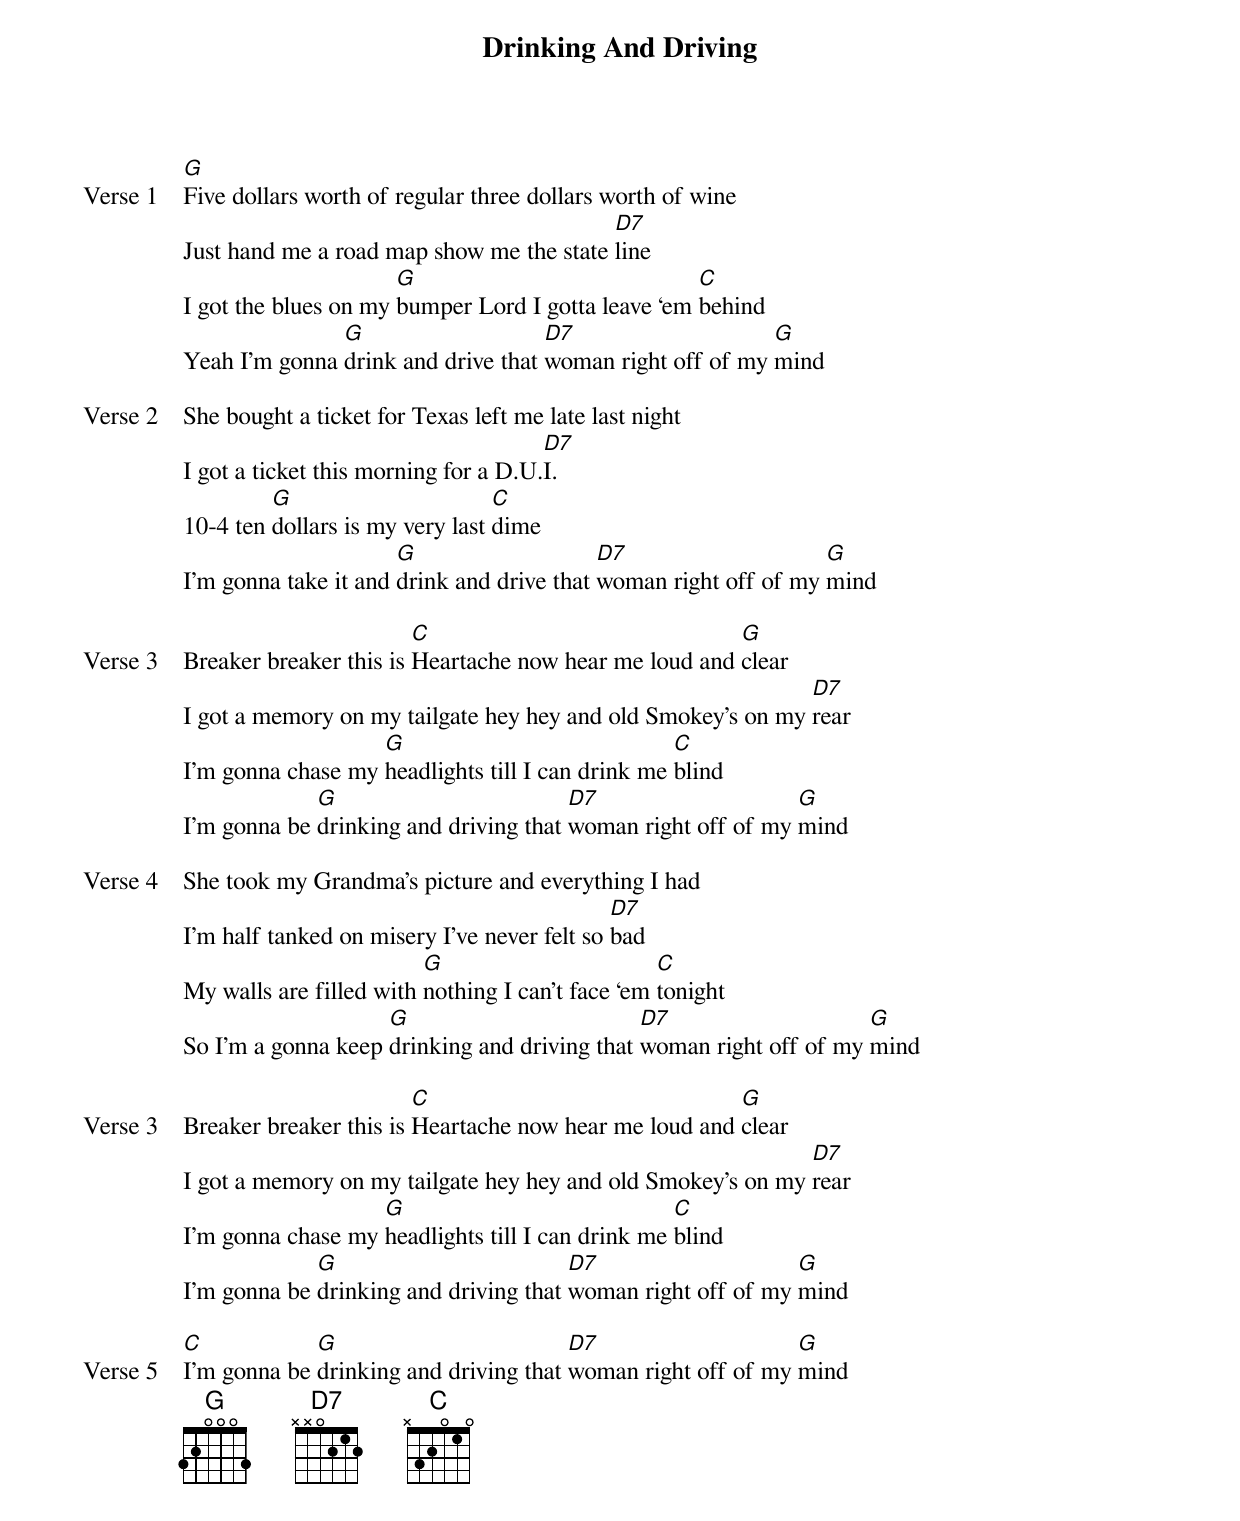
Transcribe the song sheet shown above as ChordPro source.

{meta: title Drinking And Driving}
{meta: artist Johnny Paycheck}
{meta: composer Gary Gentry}

{start_of_verse: Verse 1}
[G]Five dollars worth of regular three dollars worth of wine
Just hand me a road map show me the state [D7]line
I got the blues on my [G]bumper Lord I gotta leave ‘em [C]behind
Yeah I’m gonna [G]drink and drive that [D7]woman right off of my [G]mind
{end_of_verse}

{start_of_verse: Verse 2}
She bought a ticket for Texas left me late last night
I got a ticket this morning for a D.U.[D7]I.
10-4 ten [G]dollars is my very last [C]dime
I’m gonna take it and [G]drink and drive that [D7]woman right off of my [G]mind
{end_of_verse}

{start_of_verse: Verse 3}
Breaker breaker this is [C]Heartache now hear me loud and [G]clear
I got a memory on my tailgate hey hey and old Smokey’s on my [D7]rear
I’m gonna chase my [G]headlights till I can drink me [C]blind
I’m gonna be [G]drinking and driving that [D7]woman right off of my [G]mind
{end_of_verse}

{start_of_verse: Verse 4}
She took my Grandma’s picture and everything I had
I’m half tanked on misery I’ve never felt so [D7]bad
My walls are filled with [G]nothing I can’t face ‘em [C]tonight
So I’m a gonna keep [G]drinking and driving that [D7]woman right off of my [G]mind
{end_of_verse}

{start_of_verse: Verse 3}
Breaker breaker this is [C]Heartache now hear me loud and [G]clear
I got a memory on my tailgate hey hey and old Smokey’s on my [D7]rear
I’m gonna chase my [G]headlights till I can drink me [C]blind
I’m gonna be [G]drinking and driving that [D7]woman right off of my [G]mind
{end_of_verse}

{start_of_verse: Verse 5}
[C]I’m gonna be [G]drinking and driving that [D7]woman right off of my [G]mind
{end_of_verse}
